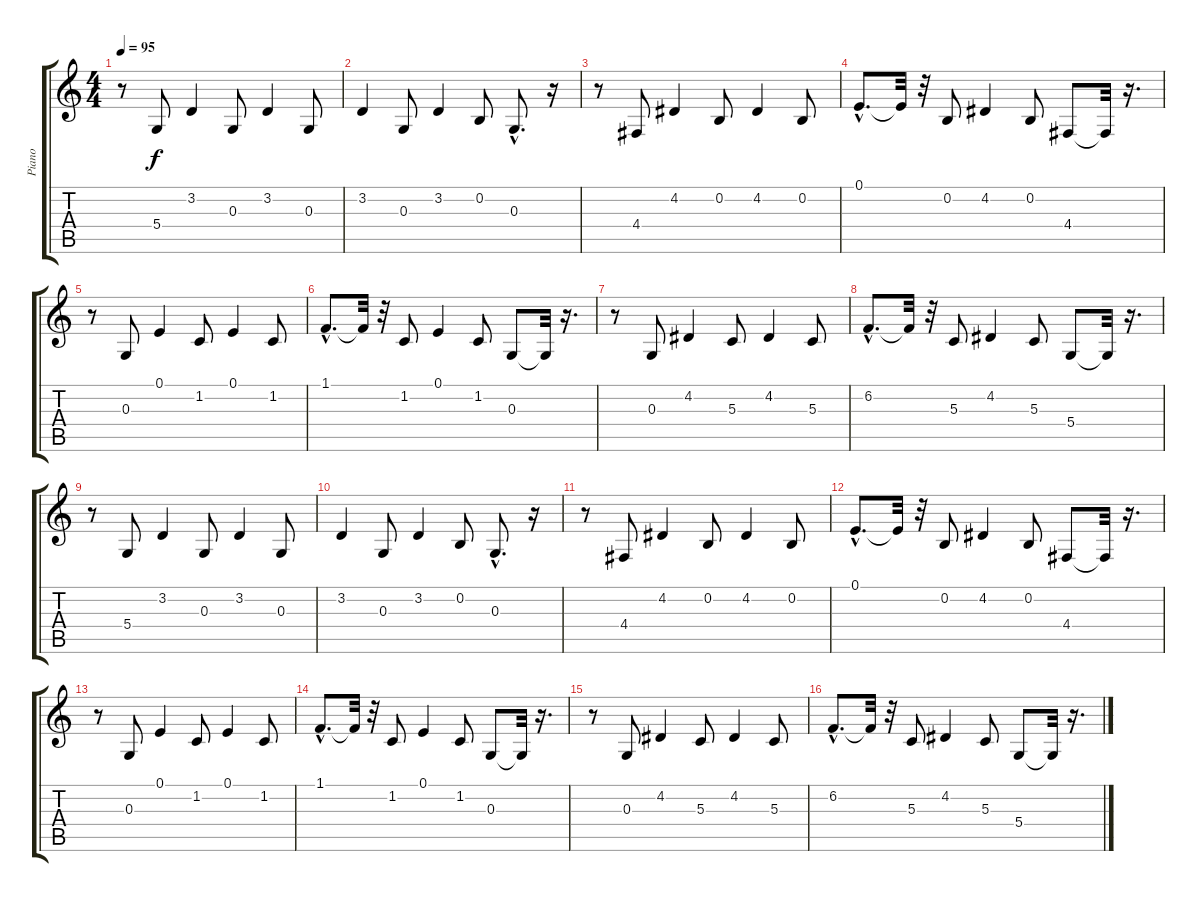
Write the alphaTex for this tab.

\track ("Piano" "Piano") {instrument electricpiano2}
\staff {score tabs}
\tuning (E4 B3 G3 D3 A2 E2) {hide}
\ts (4 4)
\tempo 95
\clef g2
\ks c
r.8{dy f} 5.4.8 3.2.4 0.3.8 3.2.4 0.3.8 |
3.2.4 0.3.8 3.2.4 0.2.8 0.3{hac}.8{d} r.16 |
r.8 4.4.8 4.2.4 0.2.8 4.2.4 0.2.8 |
0.1{hac}.8{d} 0.1{t}.32 r.32 0.2.8 4.2.4 0.2.8 4.4.8 4.4{t}.32 r.16{d} |
r.8 0.3.8 0.1.4 1.2.8 0.1.4 1.2.8 |
1.1{hac}.8{d} 1.1{t}.32 r.32 1.2.8 0.1.4 1.2.8 0.3.8 0.3{t}.32 r.16{d} |
r.8 0.3.8 4.2.4 5.3.8 4.2.4 5.3.8 |
6.2{hac}.8{d} 6.2{t}.32 r.32 5.3.8 4.2.4 5.3.8 5.4.8 5.4{t}.32 r.16{d} |
r.8 5.4.8 3.2.4 0.3.8 3.2.4 0.3.8 |
3.2.4 0.3.8 3.2.4 0.2.8 0.3{hac}.8{d} r.16 |
r.8 4.4.8 4.2.4 0.2.8 4.2.4 0.2.8 |
0.1{hac}.8{d} 0.1{t}.32 r.32 0.2.8 4.2.4 0.2.8 4.4.8 4.4{t}.32 r.16{d} |
r.8 0.3.8 0.1.4 1.2.8 0.1.4 1.2.8 |
1.1{hac}.8{d} 1.1{t}.32 r.32 1.2.8 0.1.4 1.2.8 0.3.8 0.3{t}.32 r.16{d} |
r.8 0.3.8 4.2.4 5.3.8 4.2.4 5.3.8 |
6.2{hac}.8{d} 6.2{t}.32 r.32 5.3.8 4.2.4 5.3.8 5.4.8 5.4{t}.32 r.16{d}
